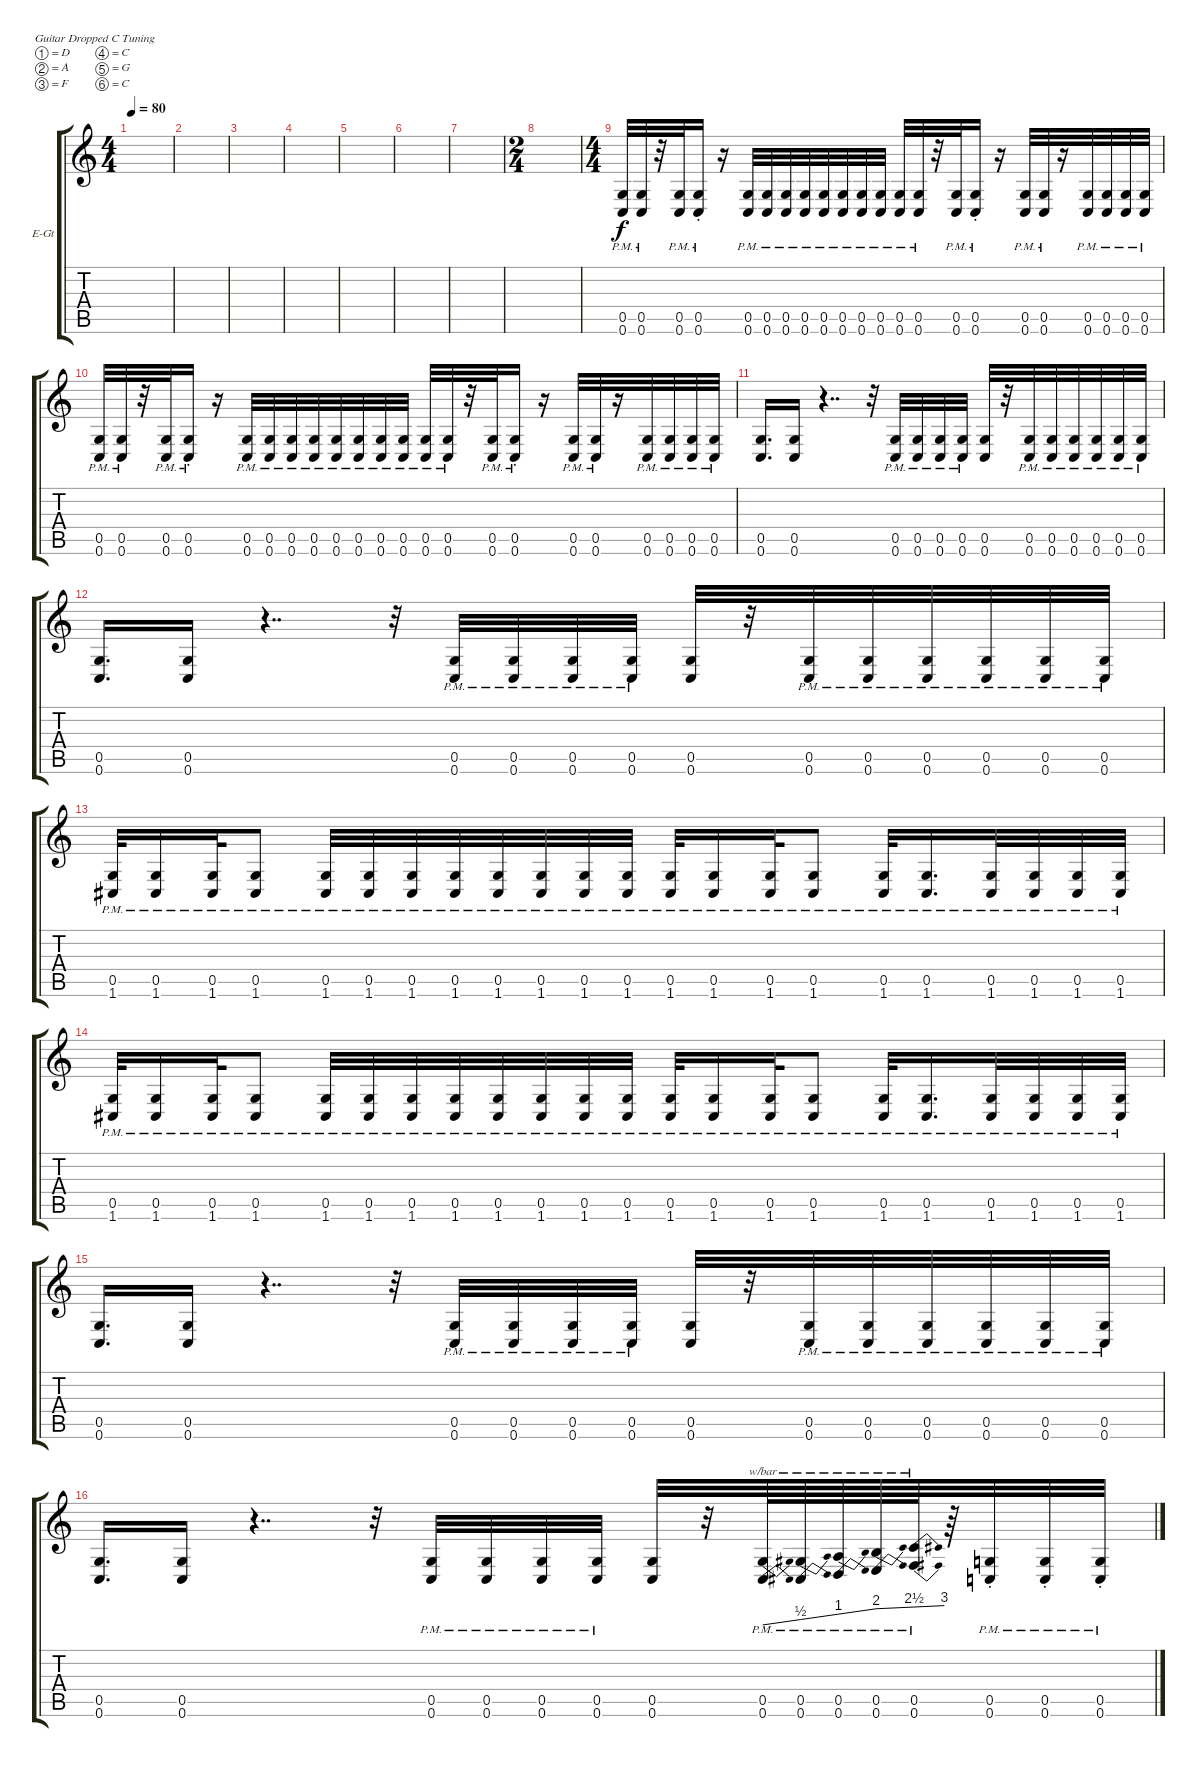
\defaultSystemsLayout 4
\bracketExtendMode groupsimilarinstruments
\firstSystemTrackNameOrientation horizontal
\otherSystemsTrackNameOrientation horizontal
\track ("Extra Guitar" "E-Gt") {instrument overdrivenguitar}
\staff {score tabs}
\tuning (D4 A3 F3 C3 G2 C2)
\ts (4 4)
\tempo 80
\clef g2
\scale
0.485477
\ks c
|
\scale
0.257261 |
\scale
0.257261 |
\scale
0.333333 |
\scale
0.333333 |
\scale
0.333333 |
\scale
0.209459 |
\ts (2 4)
\scale
0.39527 |
\ts (4 4)
\scale
0.39527 (0.5{pm} 0.6{pm}).32 (0.5{pm} 0.6{pm}).32 r.32 (0.5{pm} 0.6{pm}).32 (0.5{pm st} 0.6{pm st}).16 r.16 (0.5{pm} 0.6{pm}).32 (0.5{pm} 0.6{pm}).32 (0.5{pm} 0.6{pm}).32 (0.5{pm} 0.6{pm}).32 (0.5{pm} 0.6{pm}).32 (0.5{pm} 0.6{pm}).32 (0.5{pm} 0.6{pm}).32 (0.5{pm} 0.6{pm}).32 (0.5{pm} 0.6{pm}).32 (0.5{pm} 0.6{pm}).32 r.32 (0.5{pm} 0.6{pm}).32 (0.5{pm st} 0.6{pm st}).16 r.16 (0.5{pm} 0.6{pm}).32 (0.5{pm} 0.6{pm}).32 r.16 (0.5{pm} 0.6{pm}).32 (0.5{pm} 0.6{pm}).32 (0.5{pm} 0.6{pm}).32 (0.5{pm} 0.6{pm}).32 |
\scale
0.333333 (0.5{pm} 0.6{pm}).32 (0.5{pm} 0.6{pm}).32 r.32 (0.5{pm} 0.6{pm}).32 (0.5{pm st} 0.6{pm st}).16 r.16 (0.5{pm} 0.6{pm}).32 (0.5{pm} 0.6{pm}).32 (0.5{pm} 0.6{pm}).32 (0.5{pm} 0.6{pm}).32 (0.5{pm} 0.6{pm}).32 (0.5{pm} 0.6{pm}).32 (0.5{pm} 0.6{pm}).32 (0.5{pm} 0.6{pm}).32 (0.5{pm} 0.6{pm}).32 (0.5{pm} 0.6{pm}).32 r.32 (0.5{pm} 0.6{pm}).32 (0.5{pm st} 0.6{pm st}).16 r.16 (0.5{pm} 0.6{pm}).32 (0.5{pm} 0.6{pm}).32 r.16 (0.5{pm} 0.6{pm}).32 (0.5{pm} 0.6{pm}).32 (0.5{pm} 0.6{pm}).32 (0.5{pm} 0.6{pm}).32 |
\scale
0.333333 (0.5 0.6).16{d} (0.6 0.5).16 r.4{dd} r.32 (0.6{pm} 0.5{pm}).32 (0.6{pm} 0.5{pm}).32 (0.6{pm} 0.5{pm}).32 (0.6{pm} 0.5{pm}).32 (0.6 0.5).32 r.32 (0.6{pm} 0.5{pm}).32 (0.6{pm} 0.5{pm}).32 (0.6{pm} 0.5{pm}).32 (0.6{pm} 0.5{pm}).32 (0.5{pm} 0.6{pm}).32 (0.5{pm} 0.6{pm}).32 |
\scale
0.333333 (0.5 0.6).16{d} (0.6 0.5).16 r.4{dd} r.32 (0.6{pm} 0.5{pm}).32 (0.6{pm} 0.5{pm}).32 (0.6{pm} 0.5{pm}).32 (0.6{pm} 0.5{pm}).32 (0.6 0.5).32 r.32 (0.6{pm} 0.5{pm}).32 (0.6{pm} 0.5{pm}).32 (0.6{pm} 0.5{pm}).32 (0.6{pm} 0.5{pm}).32 (0.5{pm} 0.6{pm}).32 (0.5{pm} 0.6{pm}).32 |
\scale
0.333333 (0.5{pm} 1.6{pm}).32 (0.5{pm} 1.6{pm}).16 (0.5{pm} 1.6{pm}).32 (0.5{pm} 1.6{pm}).8 (0.5{pm} 1.6{pm}).32 (0.5{pm} 1.6{pm}).32 (0.5{pm} 1.6{pm}).32 (0.5{pm} 1.6{pm}).32 (0.5{pm} 1.6{pm}).32 (0.5{pm} 1.6{pm}).32 (0.5{pm} 1.6{pm}).32 (0.5{pm} 1.6{pm}).32 (0.5{pm} 1.6{pm}).32 (0.5{pm} 1.6{pm}).16 (0.5{pm} 1.6{pm}).32 (0.5{pm} 1.6{pm}).8 (0.5{pm} 1.6{pm}).32 (0.5{pm} 1.6{pm}).16{d} (0.5{pm} 1.6{pm}).32 (0.5{pm} 1.6{pm}).32 (0.5{pm} 1.6{pm}).32 (0.5{pm} 1.6{pm}).32 |
\scale
0.333333 (0.5{pm} 1.6{pm}).32 (0.5{pm} 1.6{pm}).16 (0.5{pm} 1.6{pm}).32 (0.5{pm} 1.6{pm}).8 (0.5{pm} 1.6{pm}).32 (0.5{pm} 1.6{pm}).32 (0.5{pm} 1.6{pm}).32 (0.5{pm} 1.6{pm}).32 (0.5{pm} 1.6{pm}).32 (0.5{pm} 1.6{pm}).32 (0.5{pm} 1.6{pm}).32 (0.5{pm} 1.6{pm}).32 (0.5{pm} 1.6{pm}).32 (0.5{pm} 1.6{pm}).16 (0.5{pm} 1.6{pm}).32 (0.5{pm} 1.6{pm}).8 (0.5{pm} 1.6{pm}).32 (0.5{pm} 1.6{pm}).16{d} (0.5{pm} 1.6{pm}).32 (0.5{pm} 1.6{pm}).32 (0.5{pm} 1.6{pm}).32 (0.5{pm} 1.6{pm}).32 |
\scale
0.333333 (0.5 0.6).16{d} (0.6 0.5).16 r.4{dd} r.32 (0.6{pm} 0.5{pm}).32 (0.6{pm} 0.5{pm}).32 (0.6{pm} 0.5{pm}).32 (0.6{pm} 0.5{pm}).32 (0.6 0.5).32 r.32 (0.6{pm} 0.5{pm}).32 (0.6{pm} 0.5{pm}).32 (0.6{pm} 0.5{pm}).32 (0.6{pm} 0.5{pm}).32 (0.5{pm} 0.6{pm}).32 (0.5{pm} 0.6{pm}).32 |
(0.5 0.6).16{d} (0.6 0.5).16 r.4{dd} r.32 (0.6{pm} 0.5{pm}).32 (0.6{pm} 0.5{pm}).32 (0.6{pm} 0.5{pm}).32 (0.6{pm} 0.5{pm}).32 (0.6 0.5).32 r.32 (0.6{pm} 0.5{pm}).64{tbe (dive default 0 0 60 2)} (0.6{pm} 0.5{pm}).64{tbe (dive default 0 2 60 4)} (0.6{pm} 0.5{pm}).64{tbe (dive default 0 4 60 8)} (0.6{pm} 0.5{pm}).64{tbe (dive default 0 8 59.4 10)} (0.5{pm} 0.6{pm}).64{tbe (dive default 0 10 60 12)} r.64 (0.5{pm st} 0.6{pm st}).32 (0.5{pm st} 0.6{pm st}).32 (0.5{pm st} 0.6{pm st}).32
